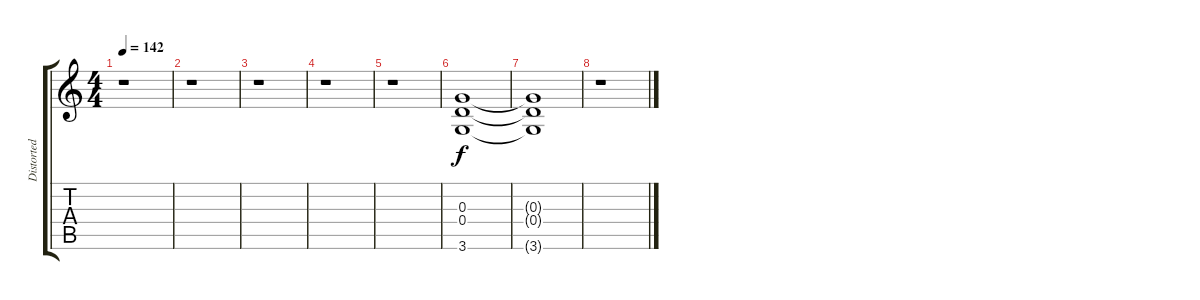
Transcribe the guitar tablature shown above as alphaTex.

\track ("Distorted" "Distorted") {instrument distortionguitar}
\staff {score tabs}
\tuning (E4 B3 G3 D3 A2 E2) {hide}
\ts (4 4)
\tempo 142
\clef g2
\ks c
r.1{dy f} |
r.1 |
r.1 |
r.1 |
r.1 |
(0.3 0.4 3.6).1 |
(0.3{t} 0.4{t} 3.6{t}).1 |
r.1
